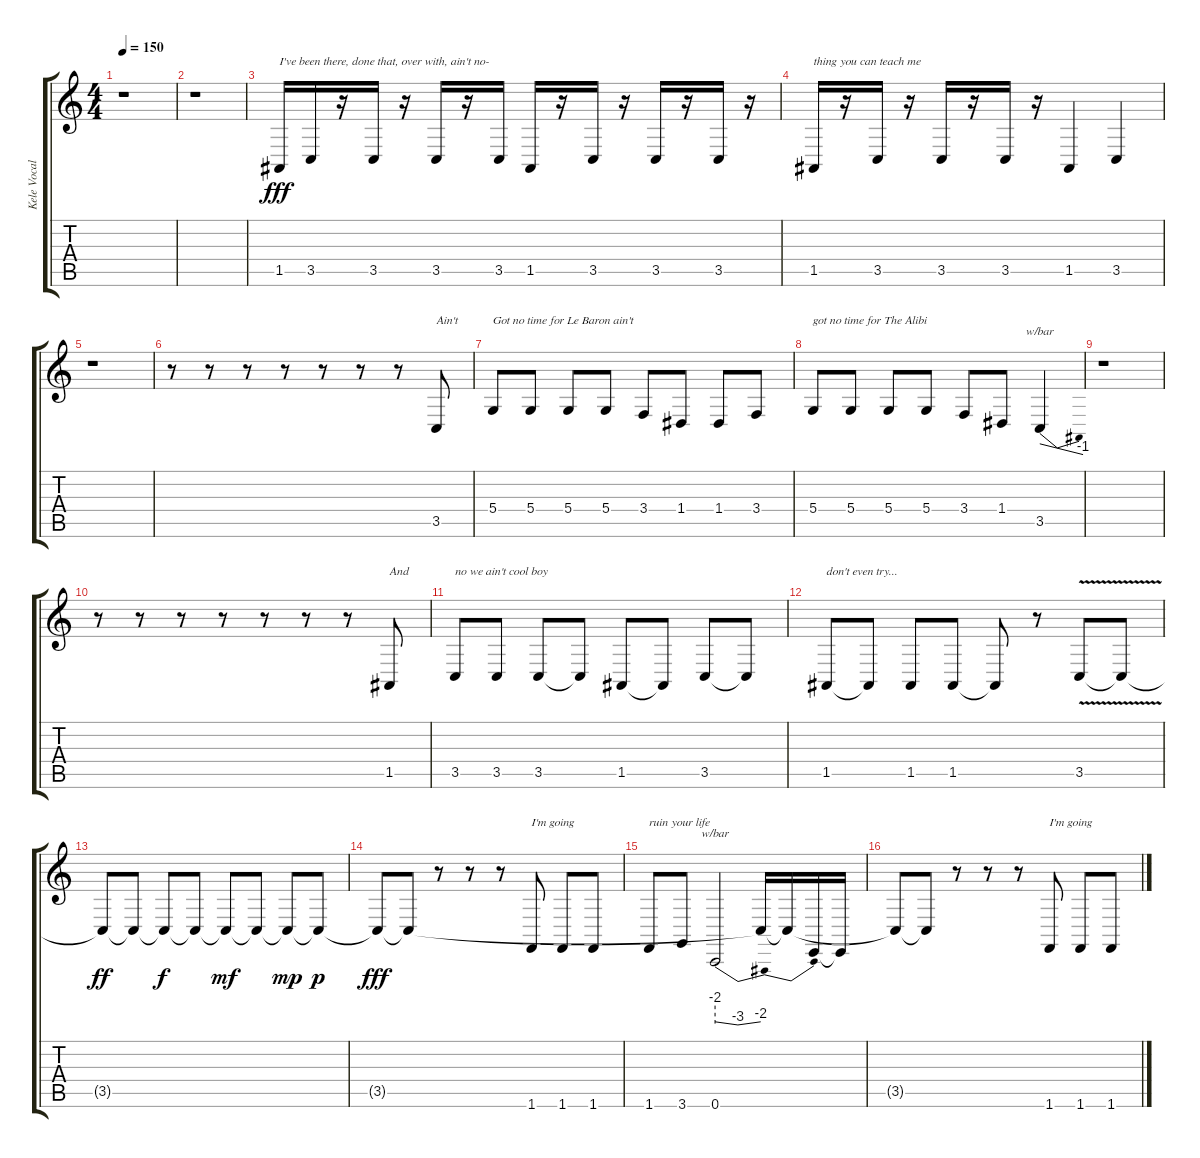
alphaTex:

\track ("Kele Vocals" "Kele Vocal") {instrument lead1square}
\staff {score tabs}
\tuning (E4 B3 G3 D3 A2 E2) {hide}
\ts (4 4)
\tempo 150
\clef g2
\ks c
r.1{dy fff} |
r.1 |
1.5.16{txt "I've been there, done that, over with, ain't no-"} 3.5.16 r.16 3.5.16 r.16 3.5.16 r.16 3.5.16 1.5.16 r.16 3.5.16 r.16 3.5.16 r.16 3.5.16 r.16 |
1.5.16{txt "thing you can teach me"} r.16 3.5.16 r.16 3.5.16 r.16 3.5.16 r.16 1.5.4 3.5.4 |
r.1 |
r.8 r.8 r.8 r.8 r.8 r.8 r.8 3.5.8{txt "Ain't"} |
5.4.8{txt "Got no time for Le Baron ain't"} 5.4.8 5.4.8 5.4.8 3.4.8 1.4.8 1.4.8 3.4.8 |
5.4.8{txt "got no time for The Alibi"} 5.4.8 5.4.8 5.4.8 3.4.8 1.4.8 3.5.4{tbe (dive default 0 0 60 -4)} |
r.1 |
r.8 r.8 r.8 r.8 r.8 r.8 r.8 1.5.8{txt "And"} |
3.5.8{txt "no we ain't cool boy"} 3.5.8 3.5.8 3.5{t}.8 1.5.8 1.5{t}.8 3.5.8 3.5{t}.8 |
1.5.8{txt "don't even try..."} 1.5{t}.8 1.5.8 1.5.8 1.5{t}.8 r.8 3.5{v}.8 3.5{t}.8 |
3.5{t}.8{dy ff} 3.5{t}.8 3.5{t}.8{dy f} 3.5{t}.8 3.5{t}.8{dy mf} 3.5{t}.8 3.5{t}.8{dy mp} 3.5{t}.8{dy p} |
3.5{t}.8{dy fff} 3.5{t}.8 r.8 r.8 r.8 1.6.8{txt "I'm going"} 1.6.8 1.6.8 |
1.6.8{txt "ruin your life"} 3.6.8 0.6.2{tbe (dip default 0 -8 20 -12 60 -8)} 3.5{t}.16 3.5{t}.16 0.6{t}.16 0.6{t}.16 |
3.5{t}.8 3.5{t}.8 r.8 r.8 r.8 1.6.8{txt "I'm going"} 1.6.8 1.6.8
